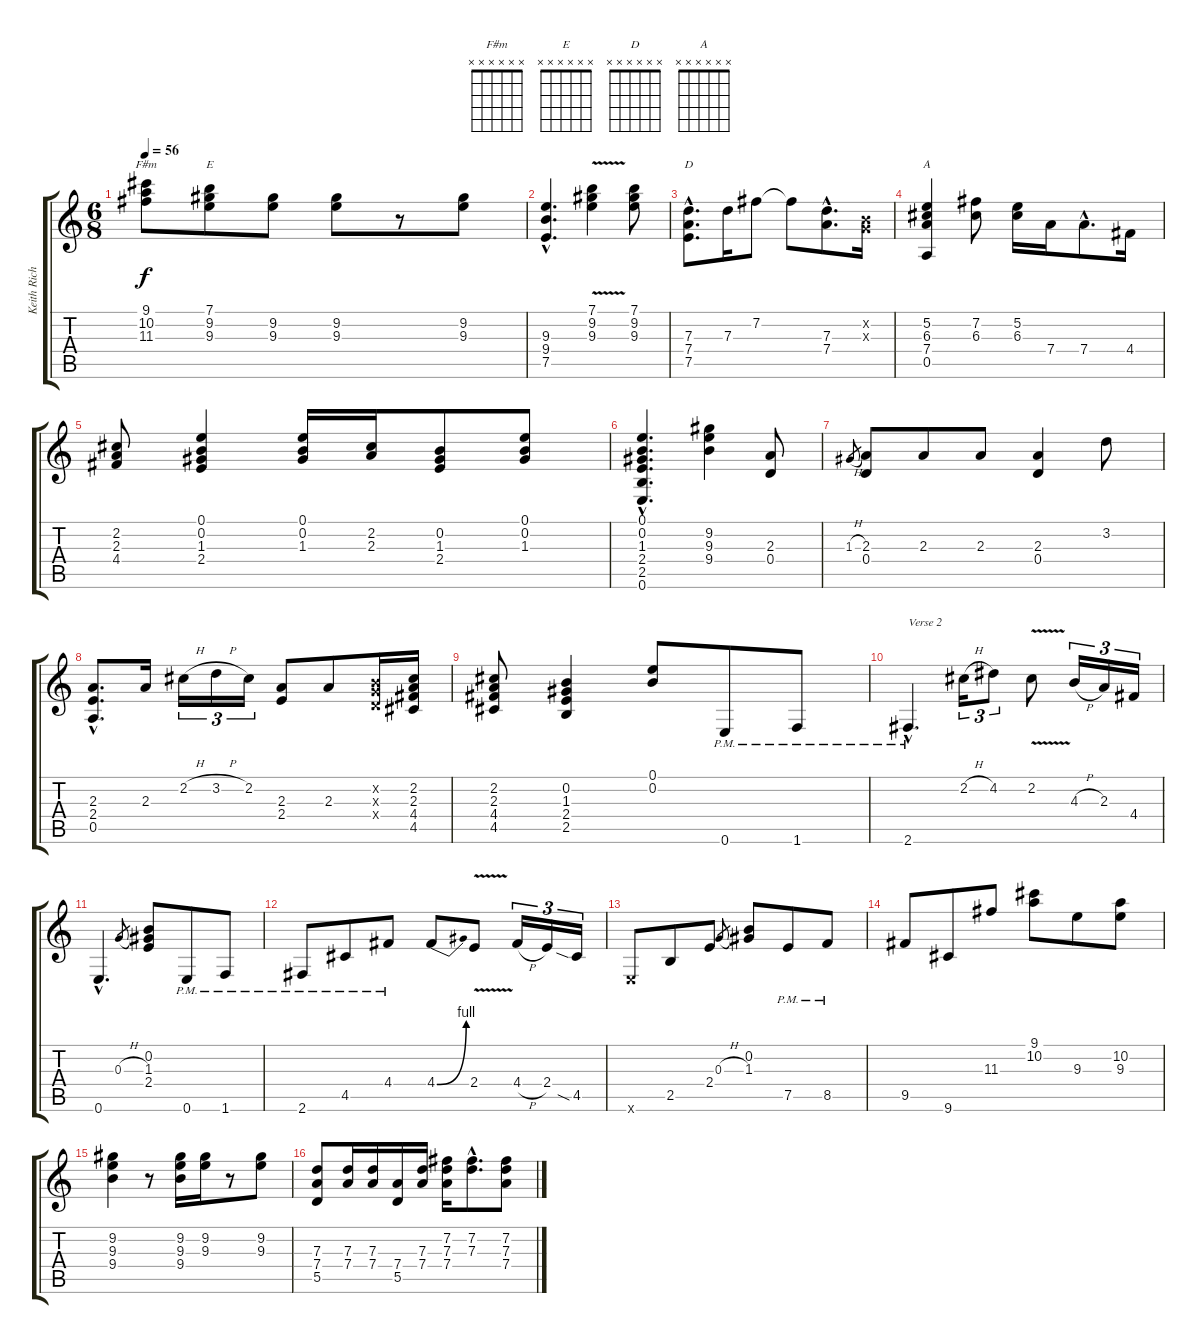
\track ("Keith Richards" "Keith Rich") {instrument electricguitarjazz}
\staff {score tabs}
\tuning (E4 B3 G3 D3 A2 E2) {hide}
\chord ("F#m" x x x x x x)
\chord ("E" x x x x x x)
\chord ("D" x x x x x x)
\chord ("A" x x x x x x)
\ts (6 8)
\tempo 56
\clef g2
\ks c
(9.1 10.2 11.3).8{ch "F#m" dy f} (7.1 9.2 9.3).8{ch "E"} (9.2 9.3).8 (9.2 9.3).8 r.8 (9.2 9.3).8 |
(9.3{hac} 9.4{hac} 7.5{hac}).4{d} (7.1{v} 9.2{v} 9.3{v}).4 (7.1 9.2 9.3).8 |
(7.3{hac} 7.4{hac} 7.5{hac}).8{d ch "D"} 7.3.16 7.2.8 7.2{t}.8 (7.3{hac} 7.4{hac}).8{d} (0.2{x} 0.3{x}).16 |
(5.2 6.3 7.4 0.5).4{ch "A"} (7.2 6.3).8 (5.2 6.3).16 7.4.16 7.4{hac}.8{d} 4.4.16 |
(2.2 2.3 4.4).8 (0.1 0.2 1.3 2.4).4 (0.1 0.2 1.3).16 (2.2 2.3).16 (0.2 1.3 2.4).8 (0.1 0.2 1.3).8 |
(0.1{hac} 0.2{hac} 1.3{hac} 2.4{hac} 2.5{hac} 0.6{hac}).4{d} (9.2 9.3 9.4).4 (2.3 0.4).8 |
1.3{h}.8{gr} (2.3 0.4).8 2.3.8 2.3.8 (2.3 0.4).4 3.2.8 |
(2.3{hac} 2.4{hac} 0.5{hac}).8{d} 2.3.16 2.2{h}.16{tu (3 2)} 3.2{h}.16{tu (3 2)} 2.2.16{tu (3 2)} (2.3 2.4).8 2.3.8 (0.2{x} 0.3{x} 0.4{x}).16 (2.2 2.3 4.4 4.5).16 |
(2.2 2.3 4.4 4.5).8 (0.2 1.3 2.4 2.5).4 (0.1 0.2).8 0.6{pm}.8 1.6{pm}.8 |
2.6{hac pm}.4{d txt "Verse 2"} 2.2{h}.16{tu (3 2)} 4.2.8{tu (3 2)} 2.2{v}.8 4.3{h}.16{tu (3 2)} 2.3.16{tu (3 2)} 4.4.16{tu (3 2)} |
0.6{hac}.4{d} 0.3{h}.8{gr} (0.2 1.3 2.4).8 0.6{pm}.8 1.6{pm}.8 |
2.6{pm}.8 4.5{pm}.8 4.4{pm}.8 4.4{be (bend 0 0 60 4)}.8 2.4{v}.8 4.4{h}.16{tu (3 2)} 2.4.16{tu (3 2)} 4.5{sia}.16{tu (3 2)} |
0.6{x}.8 2.5.8 2.4.8 0.3{h}.8{gr} (0.2 1.3).8 7.5{pm}.8 8.5{pm}.8 |
9.5.8 9.6.8 11.3.8 (9.1 10.2).8 9.3.8 (10.2 9.3).8 |
(9.2 9.3 9.4).4 r.8 (9.2 9.3 9.4).16 (9.2 9.3).16 r.8 (9.2 9.3).8 |
(7.3 7.4 5.5).8 (7.3 7.4).16 (7.3 7.4).16 (7.4 5.5).16 (7.3 7.4).16 (7.2 7.3 7.4).16 (7.2{hac} 7.3{hac}).8{d} (7.2 7.3 7.4).8
